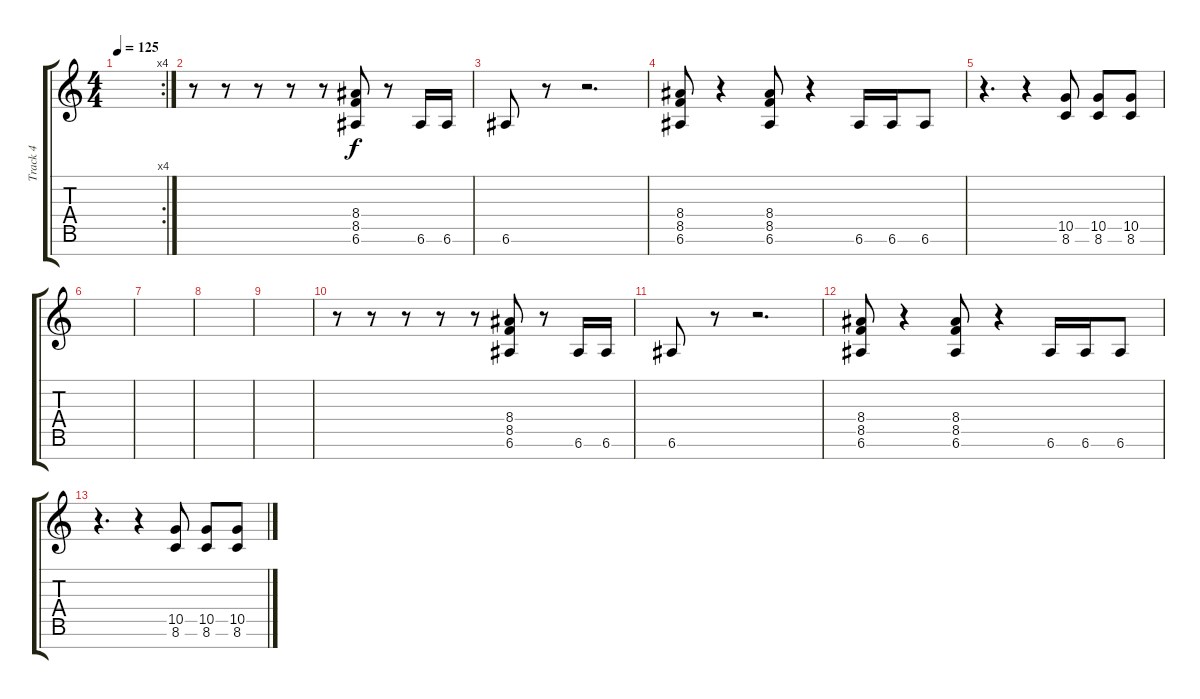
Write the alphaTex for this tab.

\track ("Track 4" "Track 4") {instrument distortionguitar}
\staff {score tabs}
\tuning (E4 B3 G3 D3 A2 E2 B1) {hide}
\rc 4
\ts (4 4)
\tempo 125
\clef g2
\ks c
|
r.8 r.8 r.8 r.8 r.8 (8.4 8.5 6.6).8 r.8 6.6.16 6.6.16 |
6.6.8 r.8 r.2{d} |
(8.4 8.5 6.6).8 r.4 (8.4 8.5 6.6).8 r.4 6.6.16 6.6.16 6.6.8 |
r.4{d} r.4 (10.5 8.6).8 (10.5 8.6).8 (10.5 8.6).8 |
|
|
|
|
r.8 r.8 r.8 r.8 r.8 (8.4 8.5 6.6).8 r.8 6.6.16 6.6.16 |
6.6.8 r.8 r.2{d} |
(8.4 8.5 6.6).8 r.4 (8.4 8.5 6.6).8 r.4 6.6.16 6.6.16 6.6.8 |
r.4{d} r.4 (10.5 8.6).8 (10.5 8.6).8 (10.5 8.6).8
